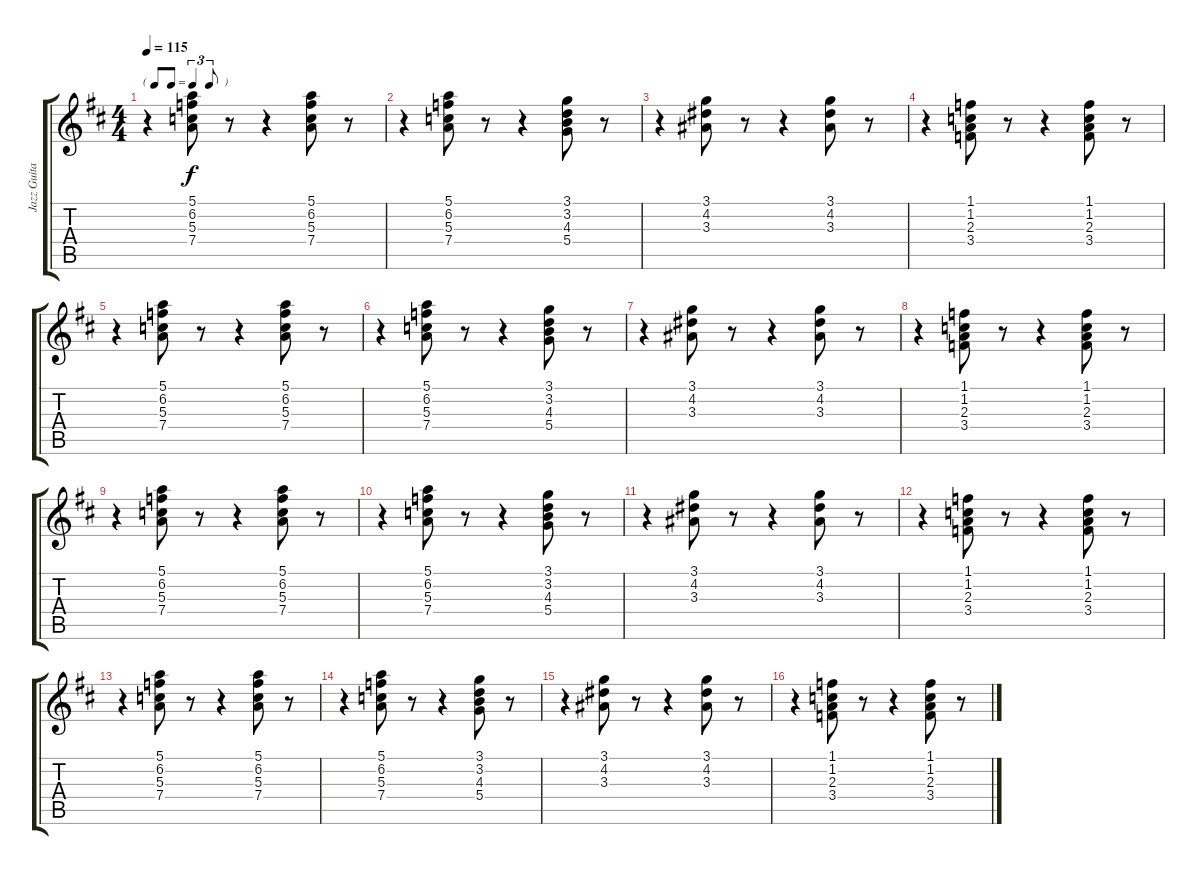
\track ("Jazz Guitar" "Jazz Guita") {instrument electricguitarjazz}
\staff {score tabs}
\tuning (E4 B3 G3 D3 A2 E2) {hide}
\ts (4 4)
\tf triplet8th
\tempo 115
\clef g2
\ks d
r.4{dy f} (5.1 6.2 5.3 7.4).8 r.8 r.4 (5.1 6.2 5.3 7.4).8 r.8 |
r.4 (5.1 6.2 5.3 7.4).8 r.8 r.4 (3.1 3.2 4.3 5.4).8 r.8 |
r.4 (3.1 4.2 3.3).8 r.8 r.4 (3.1 4.2 3.3).8 r.8 |
r.4 (1.1 1.2 2.3 3.4).8 r.8 r.4 (1.1 1.2 2.3 3.4).8 r.8 |
r.4 (5.1 6.2 5.3 7.4).8 r.8 r.4 (5.1 6.2 5.3 7.4).8 r.8 |
r.4 (5.1 6.2 5.3 7.4).8 r.8 r.4 (3.1 3.2 4.3 5.4).8 r.8 |
r.4 (3.1 4.2 3.3).8 r.8 r.4 (3.1 4.2 3.3).8 r.8 |
r.4 (1.1 1.2 2.3 3.4).8 r.8 r.4 (1.1 1.2 2.3 3.4).8 r.8 |
r.4 (5.1 6.2 5.3 7.4).8 r.8 r.4 (5.1 6.2 5.3 7.4).8 r.8 |
r.4 (5.1 6.2 5.3 7.4).8 r.8 r.4 (3.1 3.2 4.3 5.4).8 r.8 |
r.4 (3.1 4.2 3.3).8 r.8 r.4 (3.1 4.2 3.3).8 r.8 |
r.4 (1.1 1.2 2.3 3.4).8 r.8 r.4 (1.1 1.2 2.3 3.4).8 r.8 |
r.4 (5.1 6.2 5.3 7.4).8 r.8 r.4 (5.1 6.2 5.3 7.4).8 r.8 |
r.4 (5.1 6.2 5.3 7.4).8 r.8 r.4 (3.1 3.2 4.3 5.4).8 r.8 |
r.4 (3.1 4.2 3.3).8 r.8 r.4 (3.1 4.2 3.3).8 r.8 |
r.4 (1.1 1.2 2.3 3.4).8 r.8 r.4 (1.1 1.2 2.3 3.4).8 r.8
